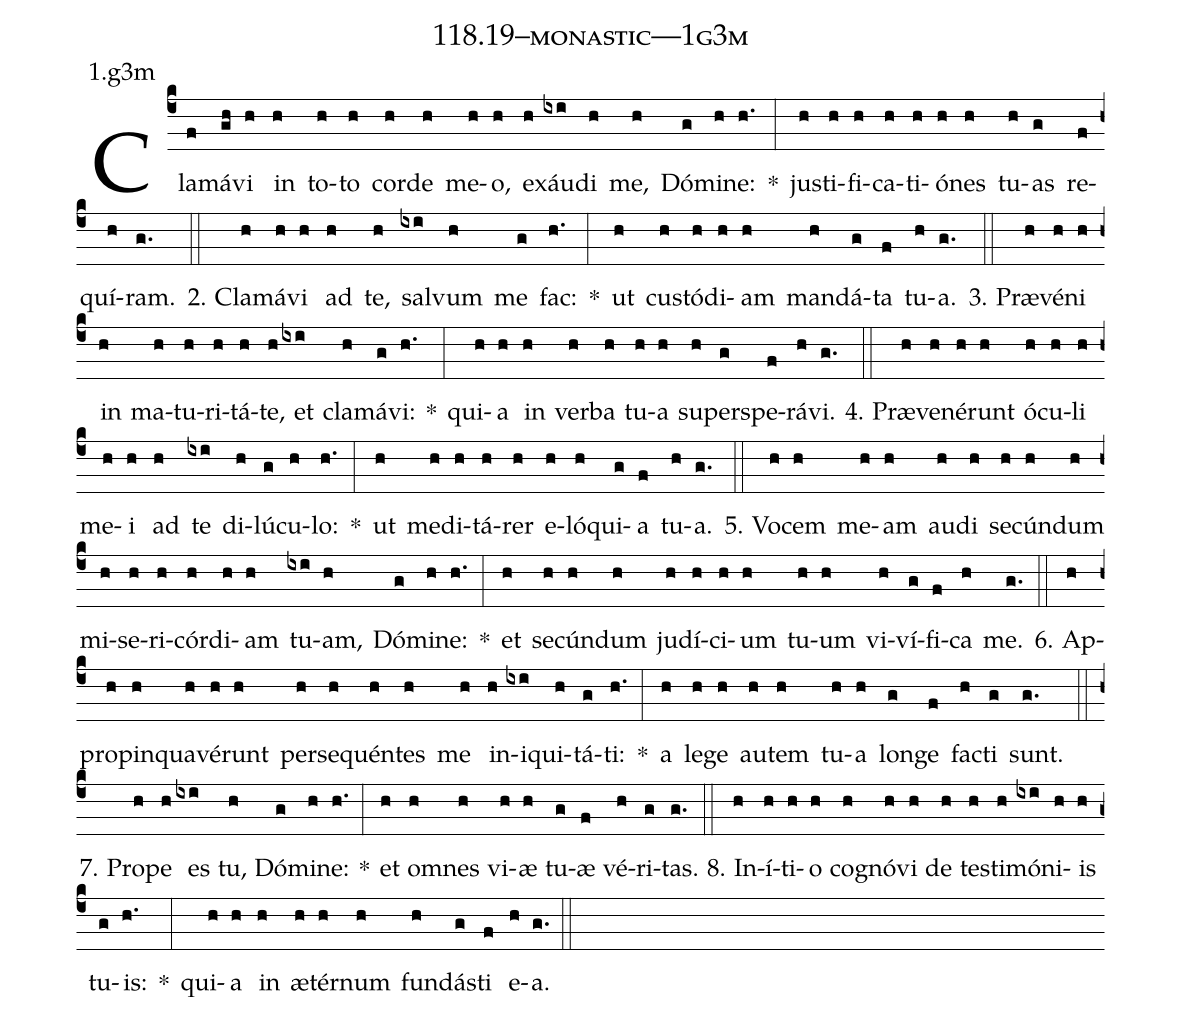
name: 118.19--monastic---1g3m;
annotation: 1.g3m;
%%
(c4)Cla(f)má(gh)vi(h) in(h) to(h)to(h) cor(h)de(h) me(h)o,(h) ex(h)áu(ixi)di(h) me,(h) Dó(g)mi(h)ne:(h.) *(:) jus(h)ti(h)fi(h)ca(h)ti(h)ó(h)nes(h) tu(h)as(g) re(f)quí(h)ram.(g.) (::)
2. Cla(h)má(h)vi(h) ad(h) te,(h) sal(ixi)vum(h) me(g) fac:(h.) *(:) ut(h) cus(h)tó(h)di(h)am(h) man(h)dá(g)ta(f) tu(h)a.(g.) (::)
3. Præ(h)vé(h)ni(h) in(h) ma(h)tu(h)ri(h)tá(h)te,(h) et(ixi) cla(h)má(g)vi:(h.) *(:) qui(h)a(h) in(h) ver(h)ba(h) tu(h)a(h) su(h)per(g)spe(f)rá(h)vi.(g.) (::)
4. Præ(h)ve(h)né(h)runt(h) ó(h)cu(h)li(h) me(h)i(h) ad(h) te(ixi) di(h)lú(g)cu(h)lo:(h.) *(:) ut(h) me(h)di(h)tá(h)rer(h) e(h)ló(h)qui(g)a(f) tu(h)a.(g.) (::)
5. Vo(h)cem(h) me(h)am(h) au(h)di(h) se(h)cún(h)dum(h) mi(h)se(h)ri(h)cór(h)di(h)am(h) tu(ixi)am,(h) Dó(g)mi(h)ne:(h.) *(:) et(h) se(h)cún(h)dum(h) ju(h)dí(h)ci(h)um(h) tu(h)um(h) vi(h)ví(g)fi(f)ca(h) me.(g.) (::)
6. Ap(h)pro(h)pin(h)qua(h)vé(h)runt(h) per(h)se(h)quén(h)tes(h) me(h) in(h)i(ixi)qui(h)tá(g)ti:(h.) *(:) a(h) le(h)ge(h) au(h)tem(h) tu(h)a(h) lon(g)ge(f) fac(h)ti(g) sunt.(g.) (::)
7. Pro(h)pe(h) es(ixi) tu,(h) Dó(g)mi(h)ne:(h.) *(:) et(h) om(h)nes(h) vi(h)æ(h) tu(g)æ(f) vé(h)ri(g)tas.(g.) (::)
8. In(h)í(h)ti(h)o(h) co(h)gnó(h)vi(h) de(h) tes(h)ti(h)mó(ixi)ni(h)is(h) tu(g)is:(h.) *(:) qui(h)a(h) in(h) æ(h)tér(h)num(h) fun(h)dás(g)ti(f) e(h)a.(g.) (::)
